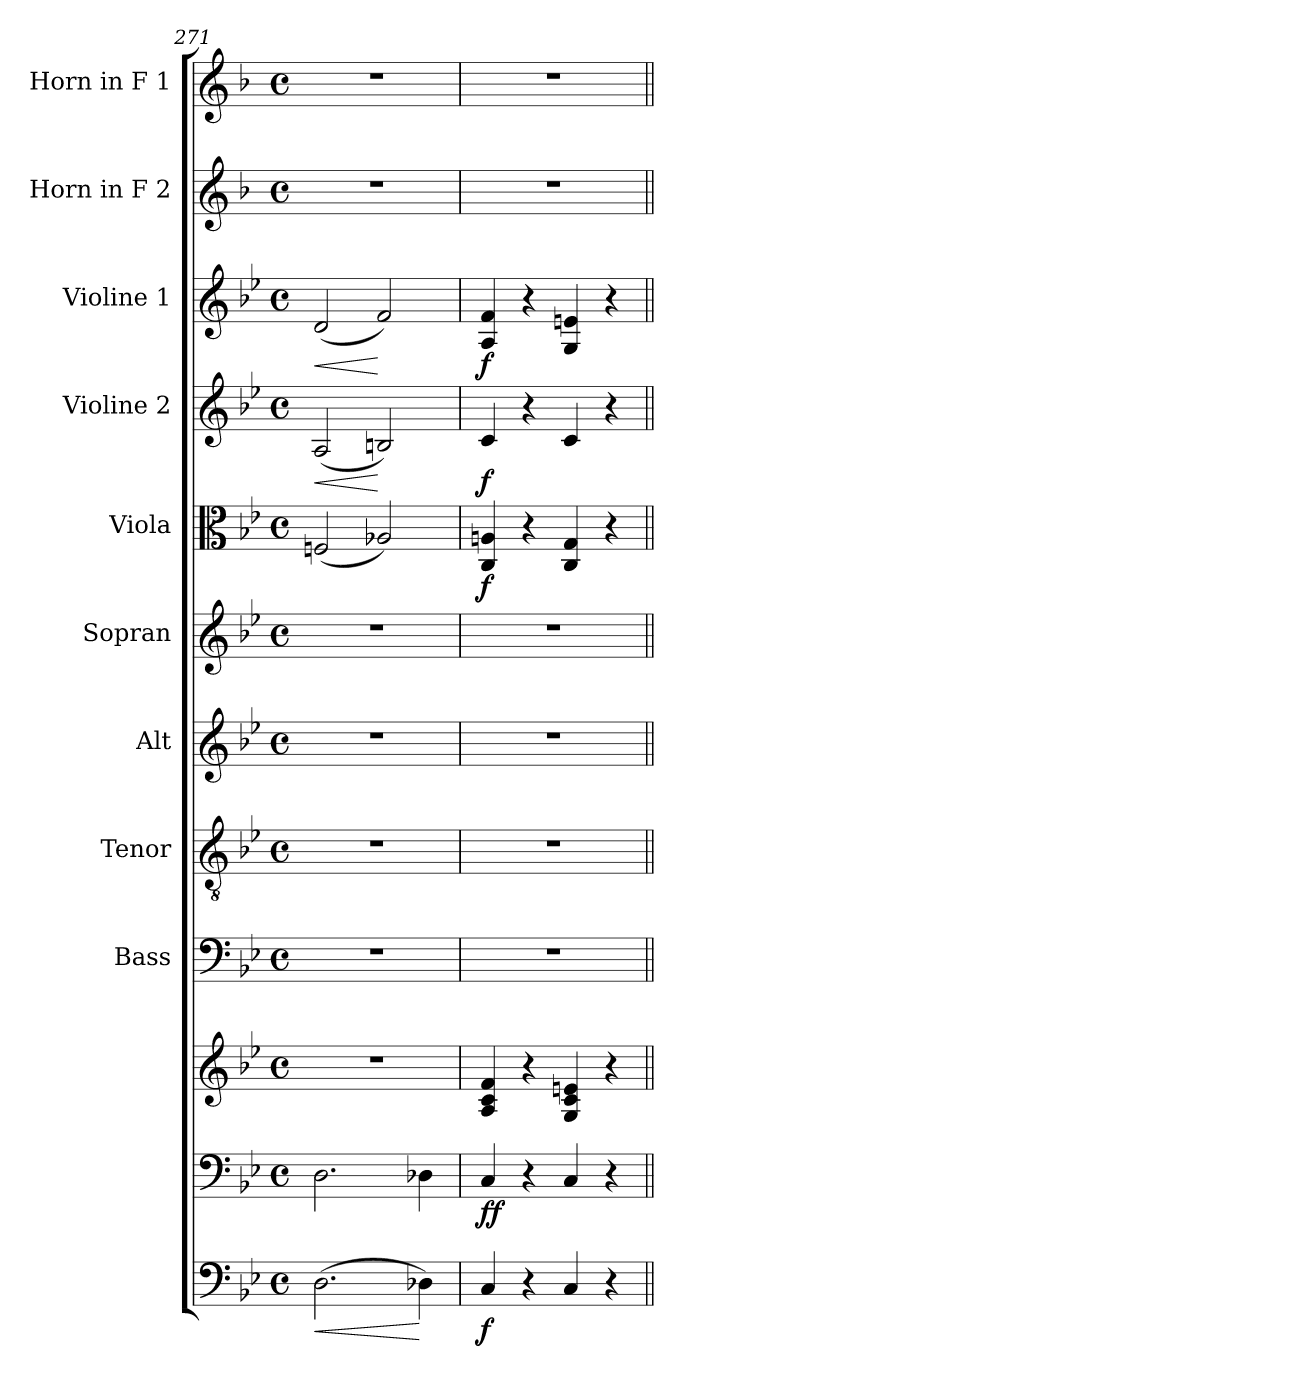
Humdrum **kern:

**kern	**dynam	**kern	**kern	**dynam	**kern	**kern	**kern	**kern	**kern	**dynam	**kern	**dynam	**kern	**dynam	**kern	**kern
*part11	*part11	*part10	*part10	*part10	*part9	*part8	*part7	*part6	*part5	*part5	*part4	*part4	*part3	*part3	*part2	*part1
*staff12	*staff12	*staff11	*staff10	*staff10/11	*staff9	*staff8	*staff7	*staff6	*staff5	*staff5	*staff4	*staff4	*staff3	*staff3	*staff2	*staff1
*	*	*	*	*	*I"Bass	*I"Tenor	*I"Alt	*I"Sopran	*I"Viola	*	*I"Violine 2	*	*I"Violine 1	*	*I"Horn in F 2	*I"Horn in F 1
*	*	*	*	*	*I'B.	*I'T.	*I'A.	*I'S.	*I'Vla.	*	*I'Vl. 2	*	*I'Vl. 1	*	*	*
*clefF4	*	*clefF4	*clefG2	*	*clefF4	*clefGv2	*clefG2	*clefG2	*clefC3	*	*clefG2	*	*clefG2	*	*clefG2	*clefG2
*ITrd7c12	*	*	*	*	*	*	*	*	*	*	*	*	*	*	*ITrd4c7	*ITrd4c7
*k[b-e-]	*	*k[b-e-]	*k[b-e-]	*	*k[b-e-]	*k[b-e-]	*k[b-e-]	*k[b-e-]	*k[b-e-]	*	*k[b-e-]	*	*k[b-e-]	*	*k[b-e-]	*k[b-e-]
*B-:	*	*B-:	*B-:	*	*B-:	*B-:	*B-:	*B-:	*B-:	*	*B-:	*	*B-:	*	*B-:	*B-:
*M4/4	*	*M4/4	*M4/4	*	*M4/4	*M4/4	*M4/4	*M4/4	*M4/4	*	*M4/4	*	*M4/4	*	*M4/4	*M4/4
*met(c)	*	*met(c)	*met(c)	*	*met(c)	*met(c)	*met(c)	*met(c)	*met(c)	*	*met(c)	*	*met(c)	*	*met(c)	*met(c)
=271	=271	=271	=271	=271	=271	=271	=271	=271	=271	=271	=271	=271	=271	=271	=271	=271
!	!LO:HP:b	!	!	!	!	!	!	!	!	!	!	!LO:HP:b	!	!LO:HP:b	!	!
(>2.DD\	<	2.D\	1r	.	1r	1r	1r	1r	(<2Fn/	.	(<2A/	<	(<2d/	<	1r	1r
.	.	.	.	.	.	.	.	.	2A-X/)	.	2Bn/)	[	2f/)	[	.	.
4DD-X\)	[	4D-X\	.	.	.	.	.	.	.	.	.	.	.	.	.	.
=272	=272	=272	=272	=272	=272	=272	=272	=272	=272	=272	=272	=272	=272	=272	=272	=272
!	!LO:DY:b	!	!	!LO:DY:b=2	!	!	!	!	!	!	!	!	!	!	!	!
!	!	!	!	!LO:DY:n=1:b	!	!	!	!	!	!LO:DY:b	!	!LO:DY:b	!	!LO:DY:b	!	!
4CC/	f	4C/	4A/ 4c/ 4f/	f f	1r	1r	1r	1r	4C/ 4An/	f	4c/	f	4A/ 4f/	f	1r	1r
4r	.	4r	4r	.	.	.	.	.	4r	.	4r	.	4r	.	.	.
4CC/	.	4C/	4G/ 4c/ 4en/	.	.	.	.	.	4C/ 4G/	.	4c/	.	4G/ 4en/	.	.	.
4r	.	4r	4r	.	.	.	.	.	4r	.	4r	.	4r	.	.	.
=||	=||	=||	=||	=||	=||	=||	=||	=||	=||	=||	=||	=||	=||	=||	=||	=||
*-	*-	*-	*-	*-	*-	*-	*-	*-	*-	*-	*-	*-	*-	*-	*-	*-
